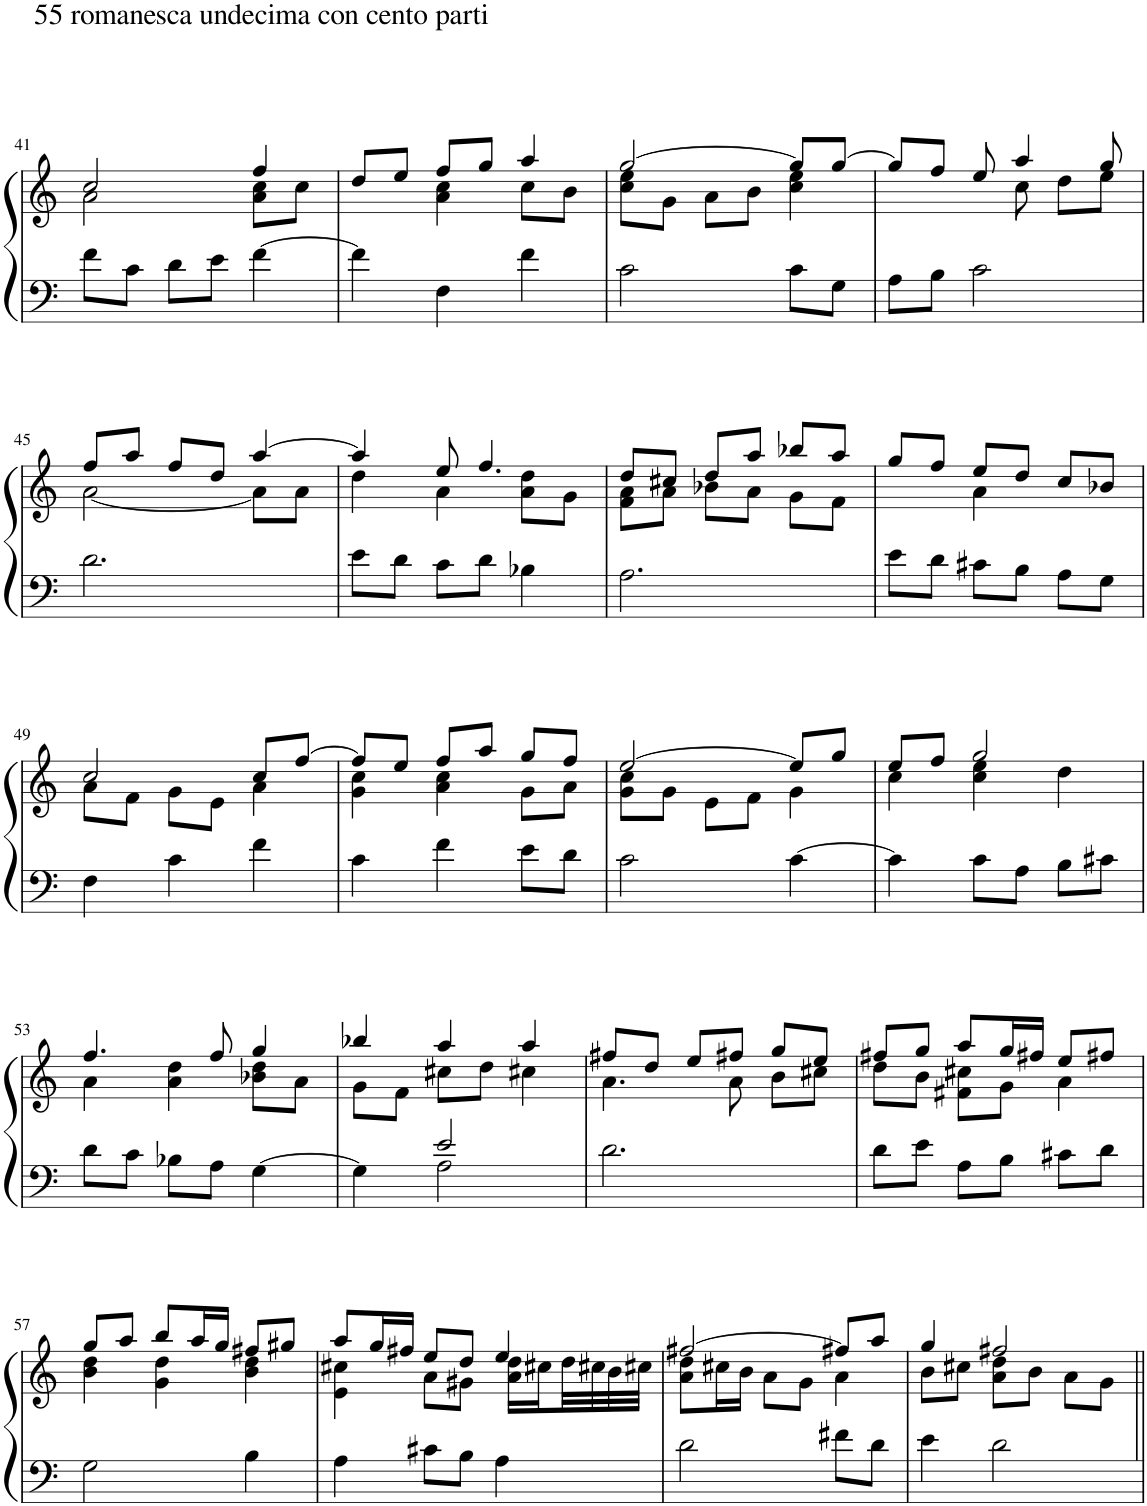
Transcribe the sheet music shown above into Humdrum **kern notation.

**kern	**kern
*part1	*part1
*staff2	*staff1
*I"Piano	*
*I'Pno.	*
!!LO:PB:g=z
*clefF4	*clefG2
*k[]	*k[]
*M3/4	*M3/4
=41	=41
*	*^
!	!LO:TX:a:t=55 romanesca undecima con cento parti	!
!LO:TX:a:t=55 romanesca undecima con cento parti	!	!
8f\L	2cc/	2a\
8c\J	.	.
8d\L	.	.
8e\J	.	.
[4f\	4ff/	8a\ 8cc\L
.	.	8cc\J
=42	=42	=42
4f\]	8dd/L	4ryy
.	8ee/J	.
4F\	8ff/L	4a\ 4cc\
.	8gg/J	.
4f\	4aa/	8cc\L
.	.	8b\J
=43	=43	=43
2c\	[2gg/	8cc\ 8ee\L
.	.	8g\J
.	.	8a\L
.	.	8b\J
8c\L	8gg/L]	4cc\ 4ee\
8G\J	[8gg/J	.
=44	=44	=44
8A\L	8gg/L]	4.ryy
8B\J	8ff/J	.
2c\	8ee/	.
.	4aa/	8cc\
.	.	8dd\L
.	8gg/	8ee\J
!!LO:LB:g=z	!!
=45	=45	=45
2.d\	8ff/L	[2a\
.	8aa/J	.
.	8ff/L	.
.	8dd/J	.
.	[4aa/	8a\L]
.	.	8a\J
=46	=46	=46
8e\L	4aa/]	4dd\
8d\J	.	.
8c\L	8ee/	4a\
8d\J	4.ff/	.
4B-X\	.	8a\ 8dd\L
.	.	8g\J
=47	=47	=47
2.A\	8dd/L	8f\ 8a\L
.	8cc#X/J	8a\J
.	8dd/L	8b-X\L
.	8aa/J	8a\J
.	8bb-X/L	8g\L
.	8aa/J	8f\J
=48	=48	=48
8e\L	8gg/L	4ryy
8d\J	8ff/J	.
8c#X\L	8ee/L	4a\
8B\J	8dd/J	.
8A\L	8cc/L	4ryy
8G\J	8b-X/J	.
!!LO:LB:g=z	!!
=49	=49	=49
4F\	2cc/	8a\L
.	.	8f\J
4c\	.	8g\L
.	.	8e\J
4f\	8cc/L	4a\
.	[8ff/J	.
=50	=50	=50
4c\	8ff/L]	4g\ 4cc\
.	8ee/J	.
4f\	8ff/L	4a\ 4cc\
.	8aa/J	.
8e\L	8gg/L	8g\L
8d\J	8ff/J	8a\J
=51	=51	=51
2c\	[2ee/	8g\ 8cc\L
.	.	8g\J
.	.	8e\L
.	.	8f\J
[4c\	8ee/L]	4g\
.	8gg/J	.
=52	=52	=52
4c\]	8ee/L	4cc\
.	8ff/J	.
8c\L	2gg/	4cc\ 4ee\
8A\J	.	.
8B\L	.	4dd\
8c#X\J	.	.
!!LO:LB:g=z	!!
=53	=53	=53
8d\L	4.ff/	4a\
8c\J	.	.
8B-X\L	.	4a\ 4dd\
8A\J	8ff/	.
[4G\	4gg/	8b-X\ 8dd\L
.	.	8a\J
=54	=54	=54
*^	*	*
4G\]	4ryy	4bb-X/	8g\L
.	.	.	8f\J
2e/	2A\	4aa/	8cc#X\L
.	.	.	8dd\J
.	.	4aa/	4cc#X\
*v	*v	*	*
=55	=55	=55
2.d\	8ff#X/L	4.a\
.	8dd/J	.
.	8ee/L	.
.	8ff#X/J	8a\
.	8gg/L	8b\L
.	8ee/J	8cc#X\J
=56	=56	=56
8d\L	8ff#X/L	8dd\L
8e\J	8gg/J	8b\J
8A\L	8aa/L	8f#X\ 8cc#X\L
8B\J	16gg/L	8g\J
.	16ff#X/JJ	.
8c#X\L	8ee/L	4a\
8d\J	8ff#X/J	.
!!LO:LB:g=z	!!
=57	=57	=57
2G\	8gg/L	4b\ 4dd\
.	8aa/J	.
.	8bb/L	4g\ 4dd\
.	16aa/L	.
.	16gg/JJ	.
4B\	8ff#X/L	4b\ 4dd\
.	8gg#X/J	.
=58	=58	=58
4A\	8aa/L	4e\ 4cc#X\
.	16gg/L	.
.	16ff#X/JJ	.
8c#X\L	8ee/L	8a\L
8B\J	8dd/J	8g#X\J
4A\	4ee/	16a\ 16dd\LL
.	.	16cc#X\
.	.	32dd\L
.	.	32cc#X\
.	.	32b\
.	.	32cc#X\JJJ
=59	=59	=59
2d\	[2ff#X/	8a\ 8dd\L
.	.	16cc#X\L
.	.	16b\JJ
.	.	8a\L
.	.	8g\J
8f#X\L	8ff#X/L]	4a\
8d\J	8aa/J	.
=60	=60	=60
4e\	4gg/	8b\L
.	.	8cc#X\J
2d\	2ff#X/	8a\ 8dd\L
.	.	8b\J
.	.	8a\L
.	.	8g\J
*	*v	*v
=||	=||
*-	*-
